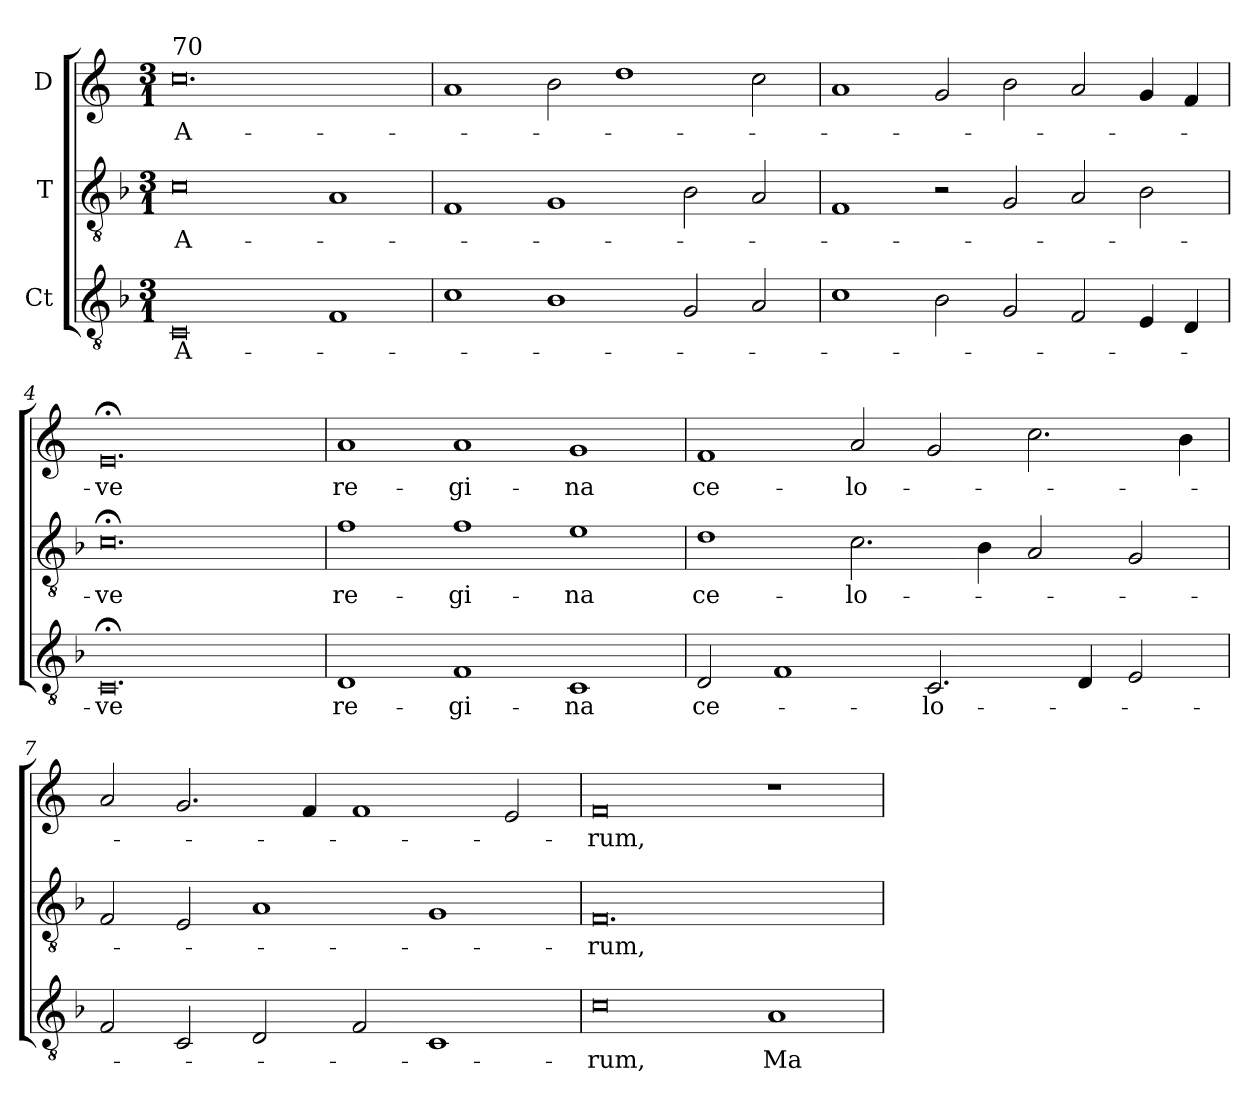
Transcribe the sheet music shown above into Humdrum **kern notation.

**kern	**text	**kern	**text	**kern	**text
*part3	*part3	*part2	*part2	*part1	*part1
*staff3	*staff3	*staff2	*staff2	*staff1	*staff1
*I"Ct	*	*I"T	*	*I"D	*
!!LO:PB:g=z
*clefGv2	*	*clefGv2	*	*clefG2	*
*ITrd7c12	*	*ITrd7c12	*	*ITrd7c12	*
*k[b-]	*	*k[b-]	*	*k[]	*
*F:	*	*F:	*	*C:	*
*M3/1	*	*M3/1	*	*M3/1	*
=1	=1	=1	=1	=1	=1
!	!LO:LY:b:color=#000000	!	!	!	!
!	!	!	!LO:LY:b:color=#000000	!	!
!	!	!	!	!LO:TX:a:t=70	!
!	!	!	!	!	!LO:LY:b:color=#000000
0CCi/	A-	0Ci\	A-	0.ci\	A-
1FFi/	.	1AAi/	.	.	.
=2	=2	=2	=2	=2	=2
1Ci\	.	1FFi/	.	1Ai/	.
1BB-i/	.	1GGi/	.	2Bi\	.
.	.	.	.	1di\	.
2GGi/	.	2BB-i\	.	.	.
2AAi/	.	2AAi/	.	2ci\	.
=3	=3	=3	=3	=3	=3
1Ci\	.	1FFi/	.	1Ai/	.
2BB-i\	.	2r	.	2Gi/	.
2GGi/	.	2GGi/	.	2Bi\	.
2FFi/	.	2AAi/	.	2Ai/	.
4EEi/	.	2BB-i\	.	4Gi/	.
4DDi/	.	.	.	4Fi/	.
=4	=4	=4	=4	=4	=4
!	!LO:LY:b:color=#000000	!	!	!	!
!	!	!	!LO:LY:b:color=#000000	!	!
!	!	!	!	!	!LO:LY:b:color=#000000
0.CC;i/	-ve	0.C;i\	-ve	0.E;i/	-ve
=5	=5	=5	=5	=5	=5
!	!LO:LY:b:color=#000000	!	!	!	!
!	!	!	!LO:LY:b:color=#000000	!	!
!	!	!	!	!	!LO:LY:b:color=#000000
1DDi/	re-	1Fi\	re-	1Ai/	re-
!	!LO:LY:b:color=#000000	!	!	!	!
!	!	!	!LO:LY:b:color=#000000	!	!
!	!	!	!	!	!LO:LY:b:color=#000000
1FFi/	-gi-	1Fi\	-gi-	1Ai/	-gi-
!	!LO:LY:b:color=#000000	!	!	!	!
!	!	!	!LO:LY:b:color=#000000	!	!
!	!	!	!	!	!LO:LY:b:color=#000000
1CCi/	-na	1Ei\	-na	1Gi/	-na
!!LO:LB:g=z
=6	=6	=6	=6	=6	=6
!	!LO:LY:b:color=#000000	!	!	!	!
!	!	!	!LO:LY:b:color=#000000	!	!
!	!	!	!	!	!LO:LY:b:color=#000000
2DDi/	ce-	1Di\	ce-	1Fi/	ce-
1FFi/	.	.	.	.	.
!	!	!	!LO:LY:b:color=#000000	!	!
!	!	!	!	!	!LO:LY:b:color=#000000
.	.	2.Ci\	-lo-	2Ai/	-lo-
!	!LO:LY:b:color=#000000	!	!	!	!
2.CCi/	-lo-	.	.	2Gi/	.
.	.	4BB-i\	.	.	.
.	.	2AAi/	.	2.ci\	.
4DDi/	.	.	.	.	.
2EEi/	.	2GGi/	.	.	.
.	.	.	.	4Bi\	.
=7	=7	=7	=7	=7	=7
2FFi/	.	2FFi/	.	2Ai/	.
2CCi/	.	2EEi/	.	2.Gi/	.
2DDi/	.	1AAi/	.	.	.
.	.	.	.	4Fi/	.
2FFi/	.	.	.	1Fi/	.
1CCi/	.	1GGi/	.	.	.
.	.	.	.	2Ei/	.
=8	=8	=8	=8	=8	=8
!	!LO:LY:b:color=#000000	!	!	!	!
!	!	!	!LO:LY:b:color=#000000	!	!
!	!	!	!	!	!LO:LY:b:color=#000000
0Ci\	-rum,	0.FFi/	-rum,	0Fi/	-rum,
!	!LO:LY:b:color=#000000	!	!	!	!
1AAi/	Ma-	.	.	1r	.
=	=	=	=	=	=
*-	*-	*-	*-	*-	*-
